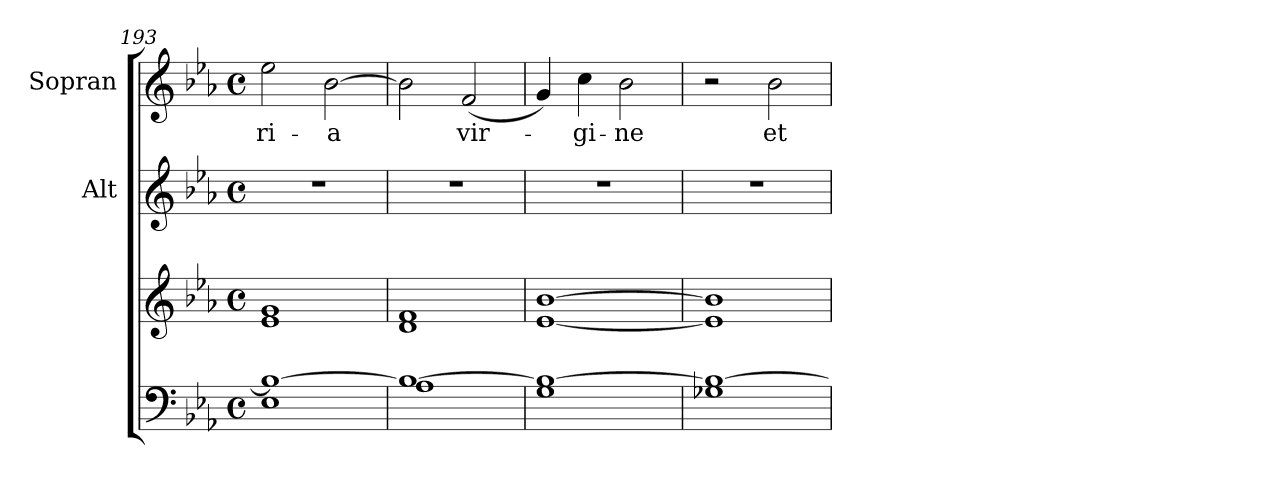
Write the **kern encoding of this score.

**kern	**kern	**kern	**kern	**text
*part3	*part3	*part2	*part1	*part1
*staff4	*staff3	*staff2	*staff1	*staff1
*	*	*I"Alt	*I"Sopran	*
*	*	*I'A.	*I'S.	*
*clefF4	*clefG2	*clefG2	*clefG2	*
*k[b-e-a-]	*k[b-e-a-]	*k[b-e-a-]	*k[b-e-a-]	*
*E-:	*E-:	*E-:	*E-:	*
*M4/4	*M4/4	*M4/4	*M4/4	*
*met(c)	*met(c)	*met(c)	*met(c)	*
=193	=193	=193	=193	=193
*^	*^	*	*	*
!	!	!	!	!	!	!LO:LY:b
1B-_	1E-	1g	1e-	1r	2ee-\	-ri-
!	!	!	!	!	!	!LO:LY:b
.	.	.	.	.	[2b-\	-a
=194	=194	=194	=194	=194	=194	=194
1B-_	1A-	1f	1d	1r	2b-\]	.
!	!	!	!	!	!	!LO:LY:b
.	.	.	.	.	(<2f/	vir-
=195	=195	=195	=195	=195	=195	=195
1B-_	1G	[>1b-	[<1e-	1r	4g/)	.
!	!	!	!	!	!	!LO:LY:b
.	.	.	.	.	4cc\	-gi-
!	!	!	!	!	!	!LO:LY:b
.	.	.	.	.	2b-\	-ne
!!LO:LB:g=z
=196	=196	=196	=196	=196	=196	=196
1B-_	1G-X	1b-]	1e-]	1r	2r	.
!	!	!	!	!	!	!LO:LY:b
.	.	.	.	.	2b-\	et
*v	*v	*	*	*	*	*
*	*v	*v	*	*	*
=	=	=	=	=
*-	*-	*-	*-	*-
